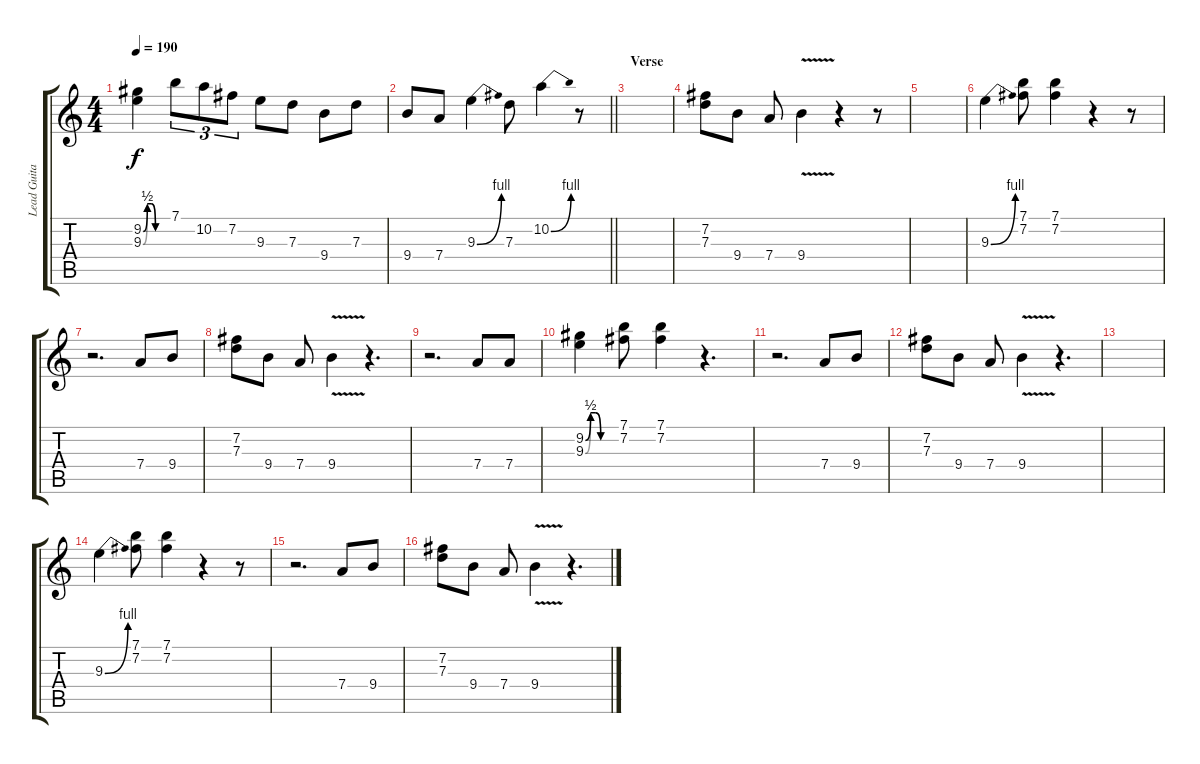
\track ("Lead Guitar" "Lead Guita") {instrument distortionguitar}
\staff {score tabs}
\tuning (E4 B3 G3 D3 A2 E2) {hide}
\ts (4 4)
\tempo 190
\clef g2
\ks c
(9.2{be (custom 0 0 10 2 20 2 30 0 60 0) t} 9.3{be (custom 0 0 10 2 20 2 30 0 60 0) t}).4{dy f} 7.1.8{tu (3 2)} 10.2.8{tu (3 2)} 7.2.8{tu (3 2)} 9.3.8 7.3.8 9.4.8 7.3.8 |
\barLineRight lightlight
9.4.8 7.4.8 9.3{be (bend 0 0 60 4)}.4 7.3.8 10.2{be (bend 0 0 60 4)}.4 r.8 |
\section ("" "Verse")
|
(7.2 7.3).8 9.4.8 7.4.8 9.4{v}.4 r.4 r.8 |
|
9.3{be (bend 0 0 60 4)}.4 (7.1 7.2).8 (7.1 7.2).4 r.4 r.8 |
r.2{d} 7.4.8 9.4.8 |
(7.2 7.3).8 9.4.8 7.4.8 9.4{v}.4 r.4{d} |
r.2{d} 7.4.8 7.4.8 |
(9.2{be (custom 0 0 10 2 20 2 30 0 60 0)} 9.3{be (custom 0 0 10 2 20 2 30 0 60 0)}).4 (7.1 7.2).8 (7.1 7.2).4 r.4{d} |
r.2{d} 7.4.8 9.4.8 |
(7.2 7.3).8 9.4.8 7.4.8 9.4{v}.4 r.4{d} |
|
9.3{be (bend 0 0 60 4)}.4 (7.1 7.2).8 (7.1 7.2).4 r.4 r.8 |
r.2{d} 7.4.8 9.4.8 |
(7.2 7.3).8 9.4.8 7.4.8 9.4{v}.4 r.4{d}
